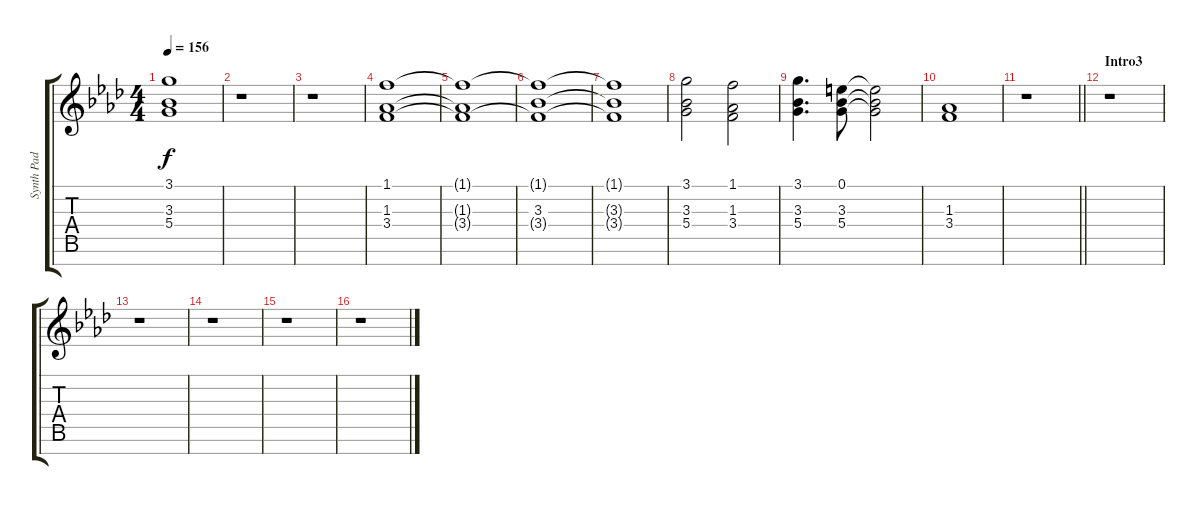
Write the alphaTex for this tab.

\track ("Synth Pad II" "Synth Pad ") {instrument pad2warm}
\staff {score tabs}
\tuning (E5 B4 G4 D4 A3 E3 B2) {hide}
\ts (4 4)
\tempo 156
\clef g2
\ks ab
(3.1 3.3 5.4).1{dy f} |
r.1 |
r.1 |
(1.1 1.3 3.4).1 |
(1.1{t} 1.3{t} 3.4{t}).1 |
(1.1{t} 3.3 3.4{t}).1 |
(1.1{t} 3.3{t} 3.4{t}).1 |
(3.1 3.3 5.4).2 (1.1 1.3 3.4).2 |
(3.1 3.3 5.4).4{d} (0.1 3.3 5.4).8 (0.1{t} 3.3{t} 5.4{t}).2 |
(1.3 3.4).1 |
\barLineRight lightlight
r.1 |
\section ("" "Intro3")
r.1 |
r.1 |
r.1 |
r.1 |
r.1
